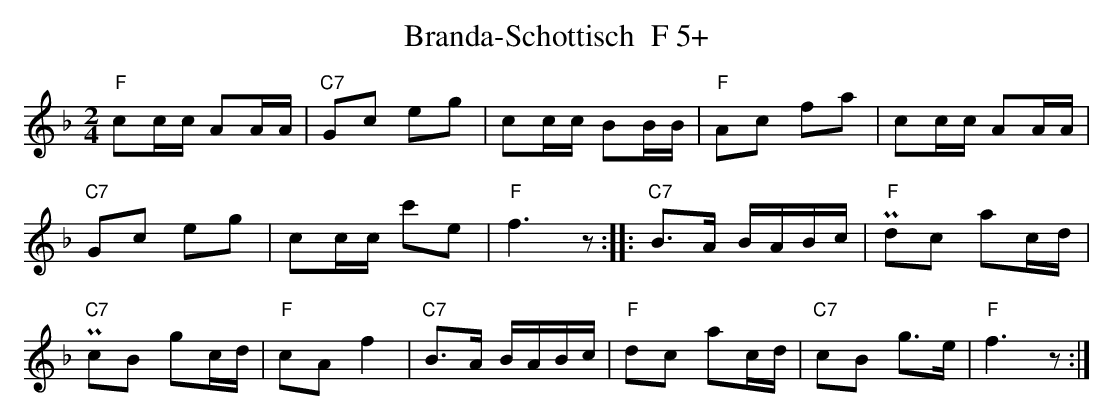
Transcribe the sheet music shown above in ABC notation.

X:1
T:Branda-Schottisch  F 5+
M:2/4
L:1/16
K:F %%MIDI gchordon
"F"c2cc A2AA | "C7"G2c2 e2g2 | c2cc B2BB | "F"A2c2 f2a2 | c2cc A2AA |
"C7"G2c2 e2g2 | c2cc c'2e2 | "F"f6z2 :: "C7"B3A BABc | "F"Pd2c2 a2cd |
"C7"Pc2B2 g2cd | "F"c2A2f4 | "C7"B3A BABc | "F"d2c2 a2cd | "C7"c2B2 g3e | "F"f6z2 :|
